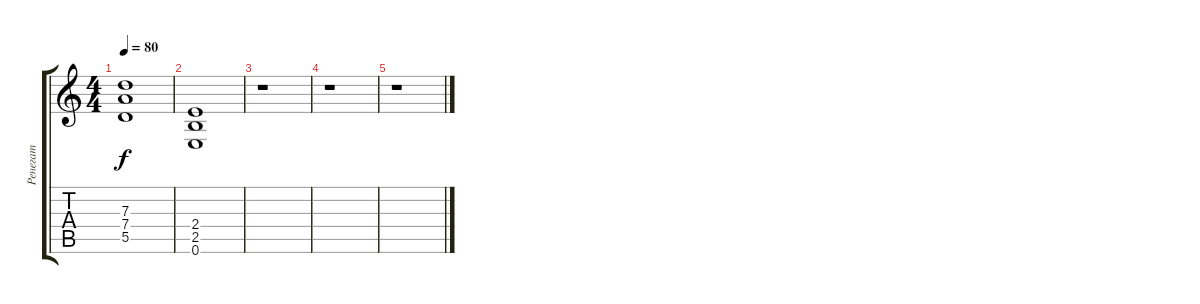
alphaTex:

\track ("Ренегат" "Ренегат") {instrument electricguitarclean}
\staff {score tabs}
\tuning (E4 B3 G3 D3 A2 E2) {hide}
\ts (4 4)
\tempo 80
\clef g2
\ks c
(7.3 7.4 5.5).1{dy f} |
(2.4 2.5 0.6).1 |
r.1 |
r.1 |
r.1
